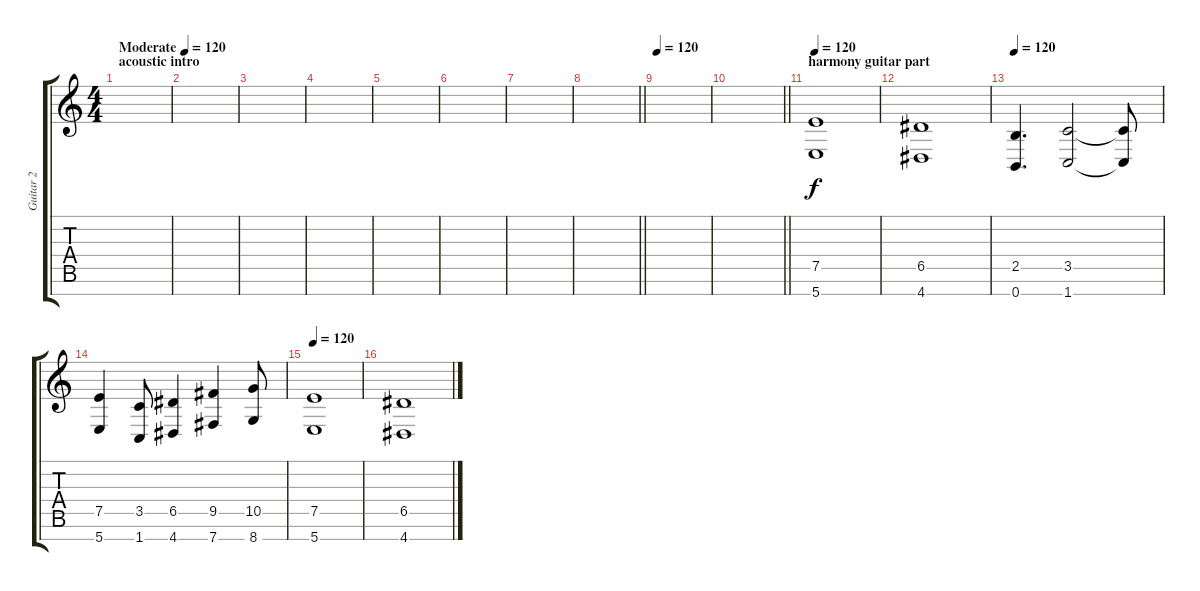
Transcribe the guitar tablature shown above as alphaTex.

\track ("Guitar 2" "Guitar 2") {instrument distortionguitar}
\staff {score tabs}
\tuning (E4 B3 G3 D3 A2 E2 B1) {hide}
\ts (4 4)
\section ("" "acoustic intro")
\tempo (120 "Moderate")
\clef g2
\ks c
|
|
|
|
|
|
|
\barLineRight lightlight
|
\tempo 120
|
\barLineRight lightlight
|
\section ("" "harmony guitar part")
\tempo 120
(7.5 5.7).1 |
(6.5 4.7).1 |
\tempo 120
(2.5 0.7).4{d} (3.5 1.7).2 (3.5{t} 1.7{t}).8 |
(7.5 5.7).4 (3.5 1.7).8 (6.5 4.7).4 (9.5 7.7).4 (10.5 8.7).8 |
\tempo 120
(7.5 5.7).1 |
(6.5 4.7).1
